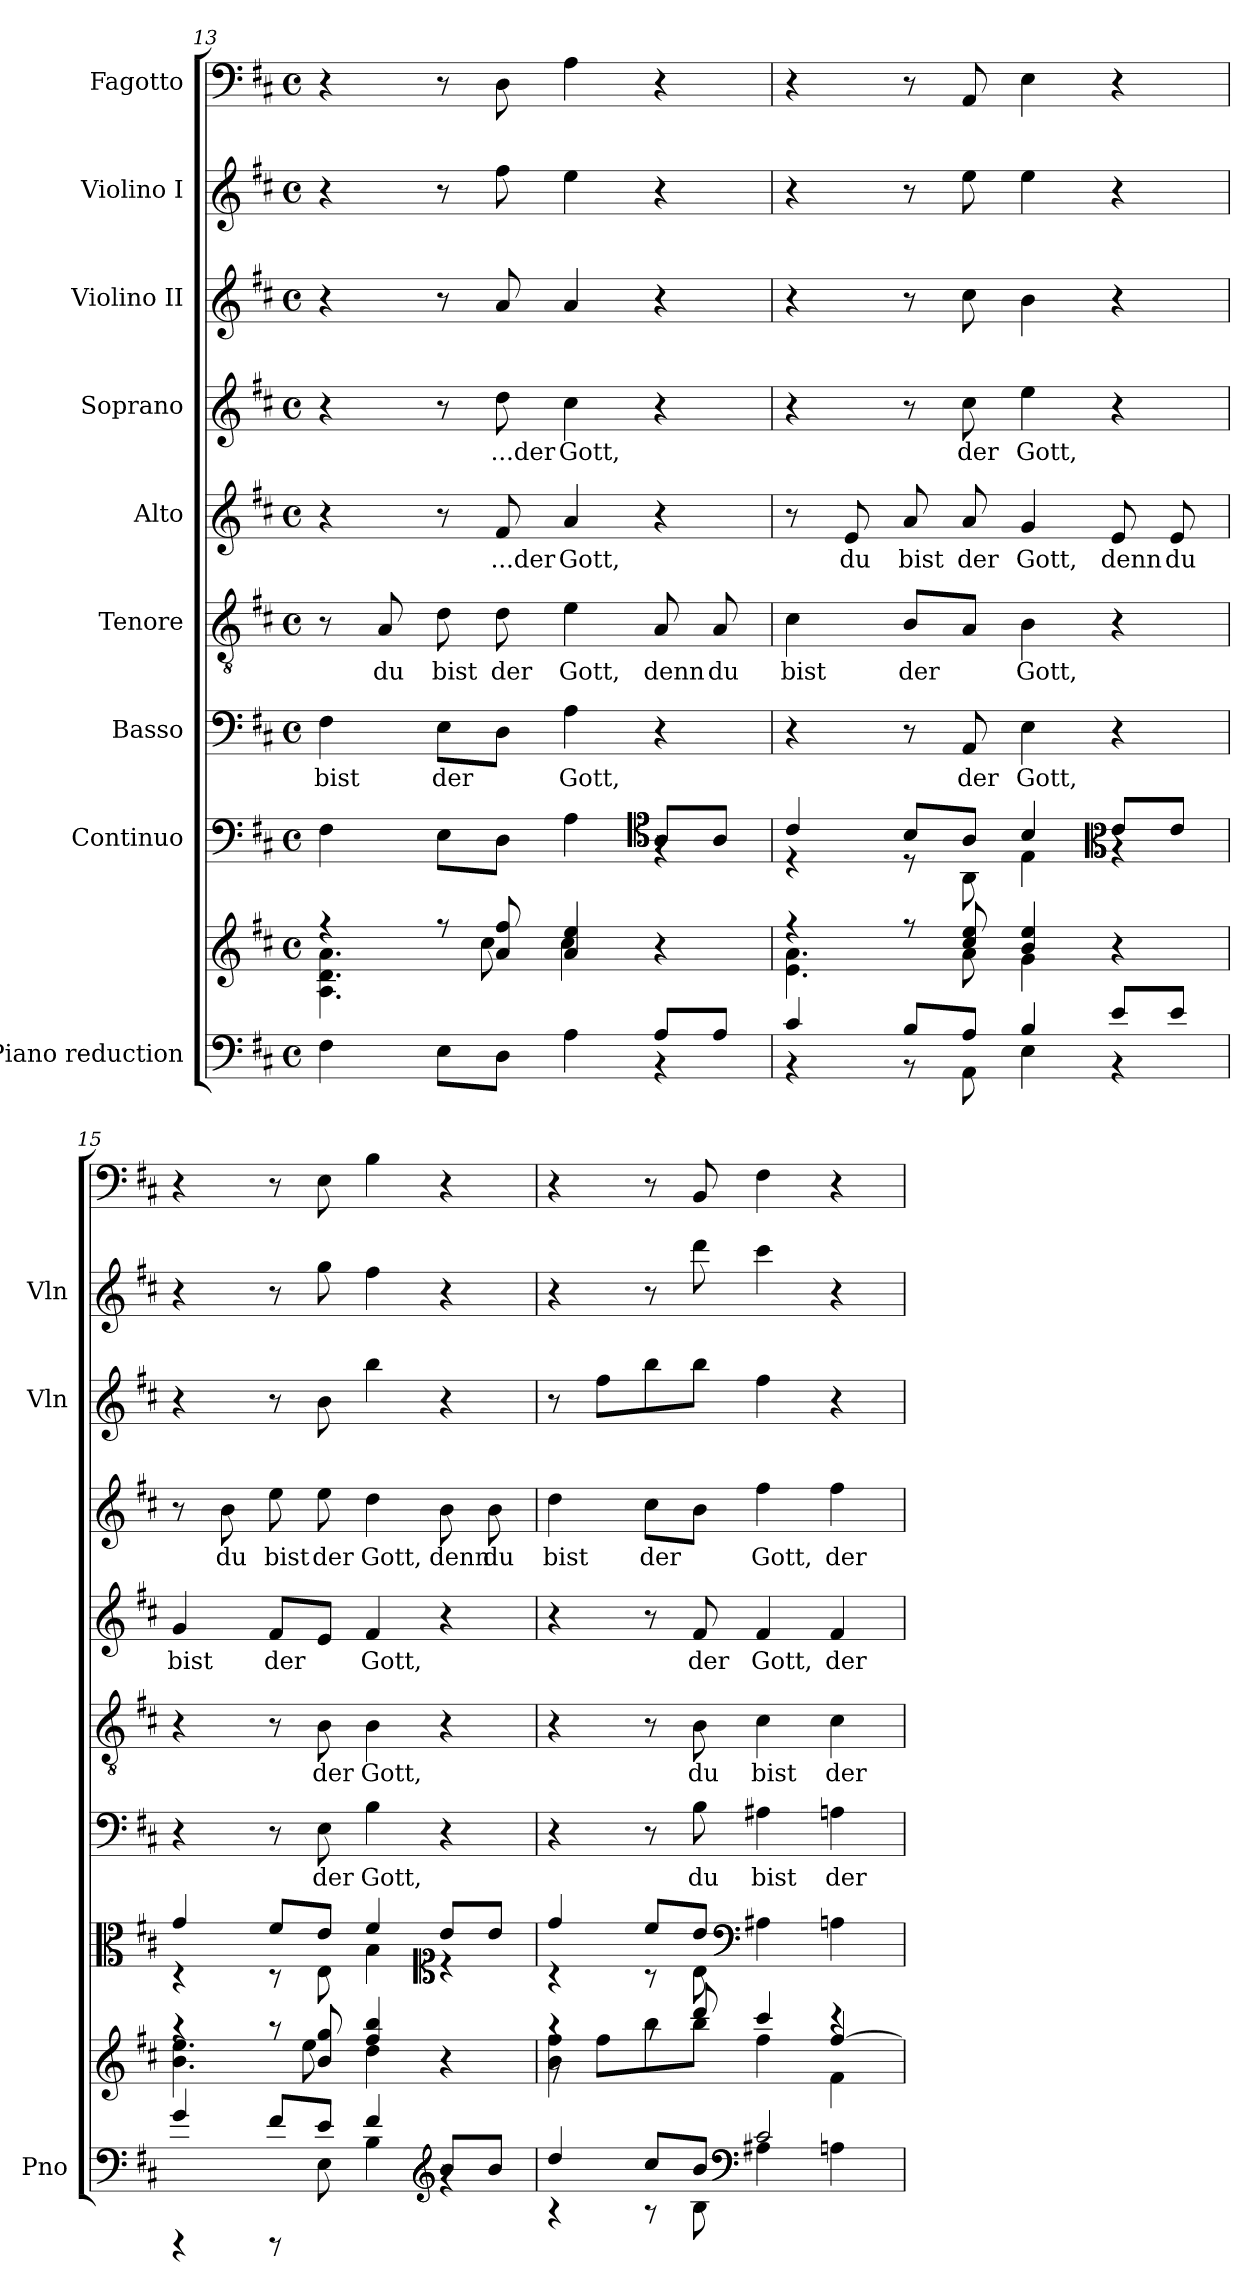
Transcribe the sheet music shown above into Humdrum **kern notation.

**kern	**kern	**kern	**kern	**text	**kern	**text	**kern	**text	**kern	**text	**kern	**kern	**kern
*part9	*part9	*part8	*part7	*part7	*part6	*part6	*part5	*part5	*part4	*part4	*part3	*part2	*part1
*staff10	*staff9	*staff8	*staff7	*staff7	*staff6	*staff6	*staff5	*staff5	*staff4	*staff4	*staff3	*staff2	*staff1
*I"Piano reduction	*	*I"Continuo	*I"Basso	*	*I"Tenore	*	*I"Alto	*	*I"Soprano	*	*I"Violino II	*I"Violino I	*I"Fagotto
*I'Pno	*	*	*	*	*	*	*	*	*	*	*I'Vln	*I'Vln	*
*clefF4	*clefG2	*clefF4	*clefF4	*	*clefGv2	*	*clefG2	*	*clefG2	*	*clefG2	*clefG2	*clefF4
*k[f#c#]	*k[f#c#]	*k[f#c#]	*k[f#c#]	*	*k[f#c#]	*	*k[f#c#]	*	*k[f#c#]	*	*k[f#c#]	*k[f#c#]	*k[f#c#]
*M4/4	*M4/4	*M4/4	*M4/4	*	*M4/4	*	*M4/4	*	*M4/4	*	*M4/4	*M4/4	*M4/4
*met(c)	*met(c)	*met(c)	*met(c)	*	*met(c)	*	*met(c)	*	*met(c)	*	*met(c)	*met(c)	*met(c)
=13	=13	=13	=13	=13	=13	=13	=13	=13	=13	=13	=13	=13	=13
*^	*^	*^	*	*	*	*	*	*	*	*	*	*	*
!	!	!	!	!	!	!	!LO:LY:b	!	!	!	!	!	!	!	!	!
4F#\	2ryy	4r	4.A!\ 4.d!\ 4.a!\	4F#\	2ryy	4F#\	bist	8r	.	4r	.	4r	.	4r	4r	4r
!	!	!	!	!	!	!	!	!	!LO:LY:b	!	!	!	!	!	!	!
.	.	.	.	.	.	.	.	8A/	du	.	.	.	.	.	.	.
!	!	!	!	!	!	!	!LO:LY:b	!	!LO:LY:b	!	!	!	!	!	!	!
8E\L	.	8r	.	8E\L	.	8E\L	der	8d\	bist	8r	.	8r	.	8r	8r	8r
!	!	!	!	!	!	!	!	!	!LO:LY:b	!	!LO:LY:b	!	!LO:LY:b	!	!	!
8D\J	.	8a/ 8ff#/	8cc#!\	8D\J	.	8D\J	.	8d\	der	8f#/	...der	8dd\	...der	8a/	8ff#\	8D\
!	!	!	!	!	!	!	!LO:LY:b	!	!LO:LY:b	!	!LO:LY:b	!	!LO:LY:b	!	!	!
4A\	4ryy	4a/ 4ee/	4cc#!\	4A\	4ryy	4A\	Gott,	4e\	Gott,	4a/	Gott,	4cc#\	Gott,	4a/	4ee\	4A\
*	*	*	*	*clefC4	*	*	*	*	*	*	*	*	*	*	*	*
!	!	!	!	!	!	!	!	!	!LO:LY:b	!	!	!	!	!	!	!
8A/L	4rBB	4r	4ryy	8A/L	4rF	4r	.	8A/	denn	4r	.	4r	.	4r	4r	4r
!	!	!	!	!	!	!	!	!	!LO:LY:b	!	!	!	!	!	!	!
8A/J	.	.	.	8A/J	.	.	.	8A/	du	.	.	.	.	.	.	.
=14	=14	=14	=14	=14	=14	=14	=14	=14	=14	=14	=14	=14	=14	=14	=14	=14
!	!	!	!	!	!	!	!	!	!LO:LY:b	!	!	!	!	!	!	!
4c#/	4rBB	4r	4.e!\ 4.a!\	4c#/	4rD	4r	.	4c#\	bist	8r	.	4r	.	4r	4r	4r
!	!	!	!	!	!	!	!	!	!	!	!LO:LY:b	!	!	!	!	!
.	.	.	.	.	.	.	.	.	.	8e/	du	.	.	.	.	.
!	!	!	!	!	!	!	!	!	!LO:LY:b	!	!LO:LY:b	!	!	!	!	!
8B/L	8rBB	8r	.	8B/L	8rD	8r	.	8B/L	der	8a/	bist	8r	.	8r	8r	8r
!	!	!	!	!	!	!	!LO:LY:b	!	!	!	!LO:LY:b	!	!LO:LY:b	!	!	!
8A/J	8AA\	8cc#/ 8ee/	8a!\	8A/J	8AA\	8AA/	der	8A/J	.	8a/	der	8cc#\	der	8cc#\	8ee\	8AA/
!	!	!	!	!	!	!	!LO:LY:b	!	!LO:LY:b	!	!LO:LY:b	!	!LO:LY:b	!	!	!
4B/	4E\	4b/ 4ee/	4g!\	4B/	4E\	4E\	Gott,	4B\	Gott,	4g/	Gott,	4ee\	Gott,	4b\	4ee\	4E\
*	*	*	*	*clefC3	*	*	*	*	*	*	*	*	*	*	*	*
!	!	!	!	!	!	!	!	!	!	!	!LO:LY:b	!	!	!	!	!
8e/L	4rBB	4r	4ryy	8e/L	4rA	4r	.	4r	.	8e/	denn	4r	.	4r	4r	4r
!	!	!	!	!	!	!	!	!	!	!	!LO:LY:b	!	!	!	!	!
8e/J	.	.	.	8e/J	.	.	.	.	.	8e/	du	.	.	.	.	.
=15	=15	=15	=15	=15	=15	=15	=15	=15	=15	=15	=15	=15	=15	=15	=15	=15
!	!	!	!	!	!	!	!	!	!	!	!LO:LY:b	!	!	!	!	!
4g/	4rDDD	4raa	4.b!\ 4.ee!\	4g/	4rD	4r	.	4r	.	4g/	bist	8r	.	4r	4r	4r
!	!	!	!	!	!	!	!	!	!	!	!	!	!LO:LY:b	!	!	!
.	.	.	.	.	.	.	.	.	.	.	.	8b\	du	.	.	.
!	!	!	!	!	!	!	!	!	!	!	!LO:LY:b	!	!LO:LY:b	!	!	!
8f#/L	8rDDD	8raa	.	8f#/L	8rD	8r	.	8r	.	8f#/L	der	8ee\	bist	8r	8r	8r
!	!	!	!	!	!	!	!LO:LY:b	!	!LO:LY:b	!	!	!	!LO:LY:b	!	!	!
8e/J	8E\	8b/ 8gg/	8ee!\	8e/J	8E\	8E\	der	8B\	der	8e/J	.	8ee\	der	8b\	8gg\	8E\
!	!	!	!	!	!	!	!LO:LY:b	!	!LO:LY:b	!	!LO:LY:b	!	!LO:LY:b	!	!	!
4f#/	4B\	4ff#/ 4bb/	4dd!\	4f#/	4B\	4B\	Gott,	4B\	Gott,	4f#/	Gott,	4dd\	Gott,	4bb\	4ff#\	4B\
*clefG2	*	*	*	*clefC1	*	*	*	*	*	*	*	*	*	*	*	*
!	!	!	!	!	!	!	!	!	!	!	!	!	!LO:LY:b	!	!	!
8b/L	4rg	4r	4ryy	8b/L	4r	4r	.	4r	.	4r	.	8b\	denn	4r	4r	4r
!	!	!	!	!	!	!	!	!	!	!	!	!	!LO:LY:b	!	!	!
8b/J	.	.	.	8b/J	.	.	.	.	.	.	.	8b\	du	.	.	.
!!LO:PB:g=z
=16	=16	=16	=16	=16	=16	=16	=16	=16	=16	=16	=16	=16	=16	=16	=16	=16
*	*	*	*^	*	*	*	*	*	*	*	*	*	*	*	*	*
!	!	!	!	!	!	!	!	!	!	!	!	!	!	!LO:LY:b	!	!	!
4dd/	4r	4raa	8rg	4b!\ 4ff#!\	4dd/	4r	4r	.	4r	.	4r	.	4dd\	bist	8r	4r	4r
.	.	.	8ff#\L	.	.	.	.	.	.	.	.	.	.	.	8ff#\L	.	.
!	!	!	!	!	!	!	!	!	!	!	!	!	!	!LO:LY:b	!	!	!
8cc#/L	8r	8raa	8bb\	4ryy	8cc#/L	8r	8r	.	8r	.	8r	.	8cc#\L	der	8bb\	8r	8r
!	!	!	!	!	!	!	!	!LO:LY:b	!	!LO:LY:b	!	!LO:LY:b	!	!	!	!	!
8b/J	8B\	8ddd/	8bb\J	.	8b/J	8B\	8B\	du	8B\	du	8f#/	der	8b\J	.	8bb\J	8ddd\	8BB/
*clefF4	*	*	*	*	*clefF4	*	*	*	*	*	*	*	*	*	*	*	*
!	!	!	!	!	!	!	!	!LO:LY:b	!	!LO:LY:b	!	!LO:LY:b	!	!LO:LY:b	!	!	!
2c#!/	4A#X\	4ccc#/	4ff#\	4ryy	4A#X\	2rFyy	4A#X\	bist	4c#\	bist	4f#/	Gott,	4ff#\	Gott,	4ff#\	4ccc#\	4F#\
!	!	!	!	!	!	!	!	!LO:LY:b	!	!LO:LY:b	!	!LO:LY:b	!	!LO:LY:b	!	!	!
.	4An\	4rccc	4f#!\	[4ff#!/	4An\	.	4An\	der	4c#\	der	4f#/	der	4ff#\	der	4r	4r	4r
*v	*v	*	*	*	*v	*v	*	*	*	*	*	*	*	*	*	*	*
*	*v	*v	*v	*	*	*	*	*	*	*	*	*	*	*	*
=	=	=	=	=	=	=	=	=	=	=	=	=	=
*-	*-	*-	*-	*-	*-	*-	*-	*-	*-	*-	*-	*-	*-
